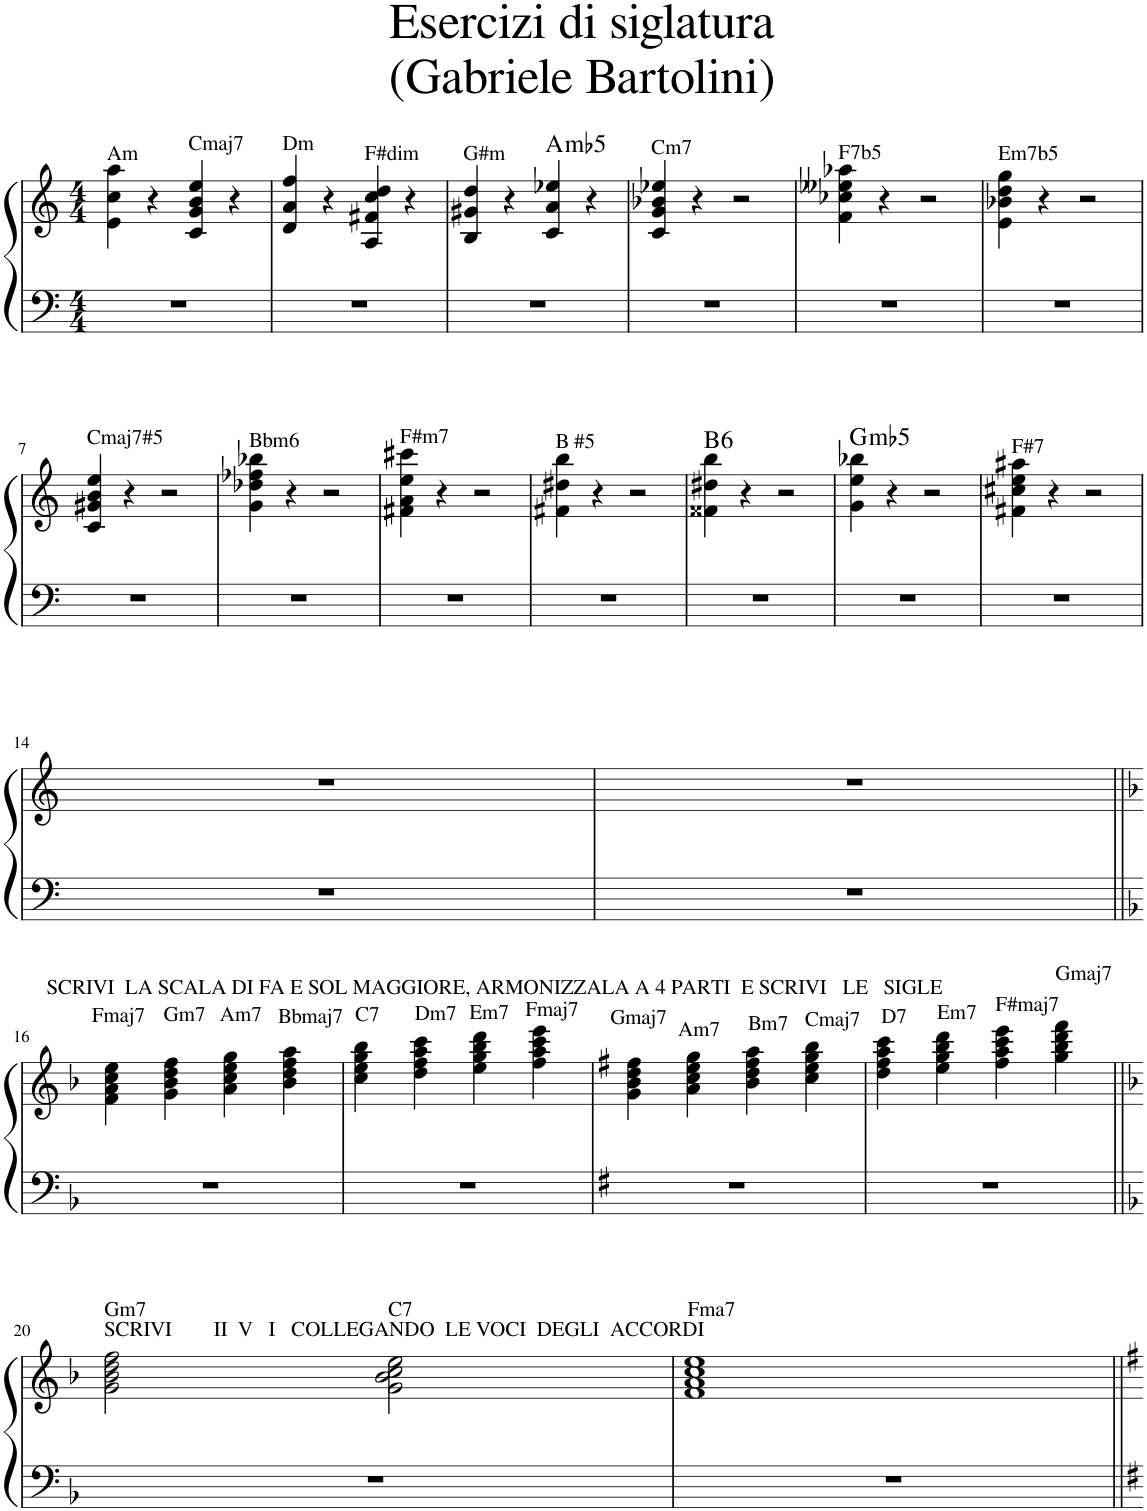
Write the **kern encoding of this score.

**kern	**kern	**harte
*part1	*part1	*part1
*staff2	*staff1	*
*I"Piano	*	*
*I'Pno.	*	*
*clefF4	*clefG2	*
*k[]	*k[]	*
*M4/4	*M4/4	*
=1	=1	=1
!	!LO:TX:a:t=Am	!
1r	4e\ 4cc\ 4aa\	.
.	4r	.
!	!LO:TX:a:t=Cmaj7	!
.	4c/ 4g/ 4b/ 4ee/	.
.	4r	.
=2	=2	=2
!	!LO:TX:a:t=Dm	!
1r	4d/ 4a/ 4ff/	.
.	4r	.
!	!LO:TX:a:t=F#dim	!
.	4A/ 4f#X/ 4cc/ 4dd/	.
.	4r	.
=3	=3	=3
!	!LO:TX:a:t=G#m	!
1r	4B/ 4g#X/ 4dd/	.
.	4r	.
!	!	!LO:H:kt=m
.	4c/ 4a/ 4ee-X/	A:(b3,b5)
.	4r	.
=4	=4	=4
!	!LO:TX:a:t=Cm7	!
1r	4c/ 4g/ 4b-X/ 4ee-X/	.
.	4r	.
.	2r	.
=5	=5	=5
!	!LO:TX:a:t=F7b5	!
1r	4f\ 4cc-X\ 4ee--X\ 4aa-X\	.
.	4r	.
.	2r	.
=6	=6	=6
!	!LO:TX:a:t=Em7b5	!
1r	4e\ 4b-X\ 4dd\ 4gg\	.
.	4r	.
.	2r	.
!!LO:LB:g=z
=7	=7	=7
!	!LO:TX:a:t=Cmaj7#5	!
1r	4c/ 4g#X/ 4b/ 4ee/	.
.	4r	.
.	2r	.
=8	=8	=8
!	!LO:TX:a:t=Bbm6	!
1r	4g\ 4dd-X\ 4ff-X\ 4bb-X\	.
.	4r	.
.	2r	.
=9	=9	=9
!	!LO:TX:a:t=F#m7	!
1r	4f#X\ 4a\ 4ee\ 4ccc#X\	.
.	4r	.
.	2r	.
=10	=10	=10
!	!LO:TX:a:t=B #5	!
1r	4f#X\ 4dd#X\ 4bb\	.
.	4r	.
.	2r	.
=11	=11	=11
!	!	!LO:H:kt=6
1r	4f##X\ 4dd#X\ 4bb\	B:maj6
.	4r	.
.	2r	.
=12	=12	=12
!	!	!LO:H:kt=m
1r	4g\ 4ee\ 4bb-X\	G:(b3,b5)
.	4r	.
.	2r	.
=13	=13	=13
!	!LO:TX:a:t=F#7	!
1r	4f#X\ 4cc#X\ 4ee\ 4aa#X\	.
.	4r	.
.	2r	.
!!LO:LB:g=z
=14	=14	=14
1r	1r	.
=15	=15	=15
1r	1r	.
!!LO:LB:g=z
=16||	=16||	=16||
*k[b-]	*k[b-]	*
!	!LO:TX:a:t=SCRIVI  LA SCALA DI FA E SOL MAGGIORE, ARMONIZZALA A 4 PARTI  E SCRIVI   LE   SIGLE	!
!	!LO:TX:a:t=Fmaj7	!
1r	4f\ 4a\ 4cc\ 4ee\	.
!	!LO:TX:a:t=Gm7	!
.	4g\ 4b-\ 4dd\ 4ff\	.
!	!LO:TX:a:t=Am7	!
.	4a\ 4cc\ 4ee\ 4gg\	.
!	!LO:TX:a:t=Bbmaj7	!
.	4b-\ 4dd\ 4ff\ 4aa\	.
=17	=17	=17
!	!LO:TX:a:t=C7	!
1r	4cc\ 4ee\ 4gg\ 4bb-\	.
!	!LO:TX:a:t=Dm7	!
.	4dd\ 4ff\ 4aa\ 4ccc\	.
!	!LO:TX:a:t=Em7	!
.	4ee\ 4gg\ 4bb-\ 4ddd\	.
!	!LO:TX:a:t=Fmaj7	!
.	4ff\ 4aa\ 4ccc\ 4eee\	.
=18	=18	=18
*k[f#]	*k[f#]	*
!	!LO:TX:a:t=Gmaj7	!
1r	4g\ 4b\ 4dd\ 4ff#\	.
!	!LO:TX:a:t=Am7	!
.	4a\ 4cc\ 4ee\ 4gg\	.
!	!LO:TX:a:t=Bm7	!
.	4b\ 4dd\ 4ff#\ 4aa\	.
!	!LO:TX:a:t=Cmaj7	!
.	4cc\ 4ee\ 4gg\ 4bb\	.
=19	=19	=19
!	!LO:TX:a:t=D7	!
1r	4dd\ 4ff#\ 4aa\ 4ccc\	.
!	!LO:TX:a:t=Em7	!
.	4ee\ 4gg\ 4bb\ 4ddd\	.
!	!LO:TX:a:t=F#maj7	!
.	4ff#\ 4aa\ 4ccc\ 4eee\	.
!	!LO:TX:a:t=Gmaj7	!
.	4gg\ 4bb\ 4ddd\ 4fff#\	.
!!LO:LB:g=z
=20||	=20||	=20||
*k[b-]	*k[b-]	*
!	!LO:TX:a:t=SCRIVI        II  V   I   COLLEGANDO  LE VOCI  DEGLI  ACCORDI	!
!	!LO:TX:a:t=Gm7	!
1r	2g\ 2b-\ 2dd\ 2ff\	.
!	!LO:TX:a:t=C7	!
.	2g\ 2b-\ 2cc\ 2ee\	.
=21	=21	=21
!	!LO:TX:a:t=Fma7	!
1r	1f 1a 1cc 1ee	.
=||	=||	=||
*-	*-	*-
